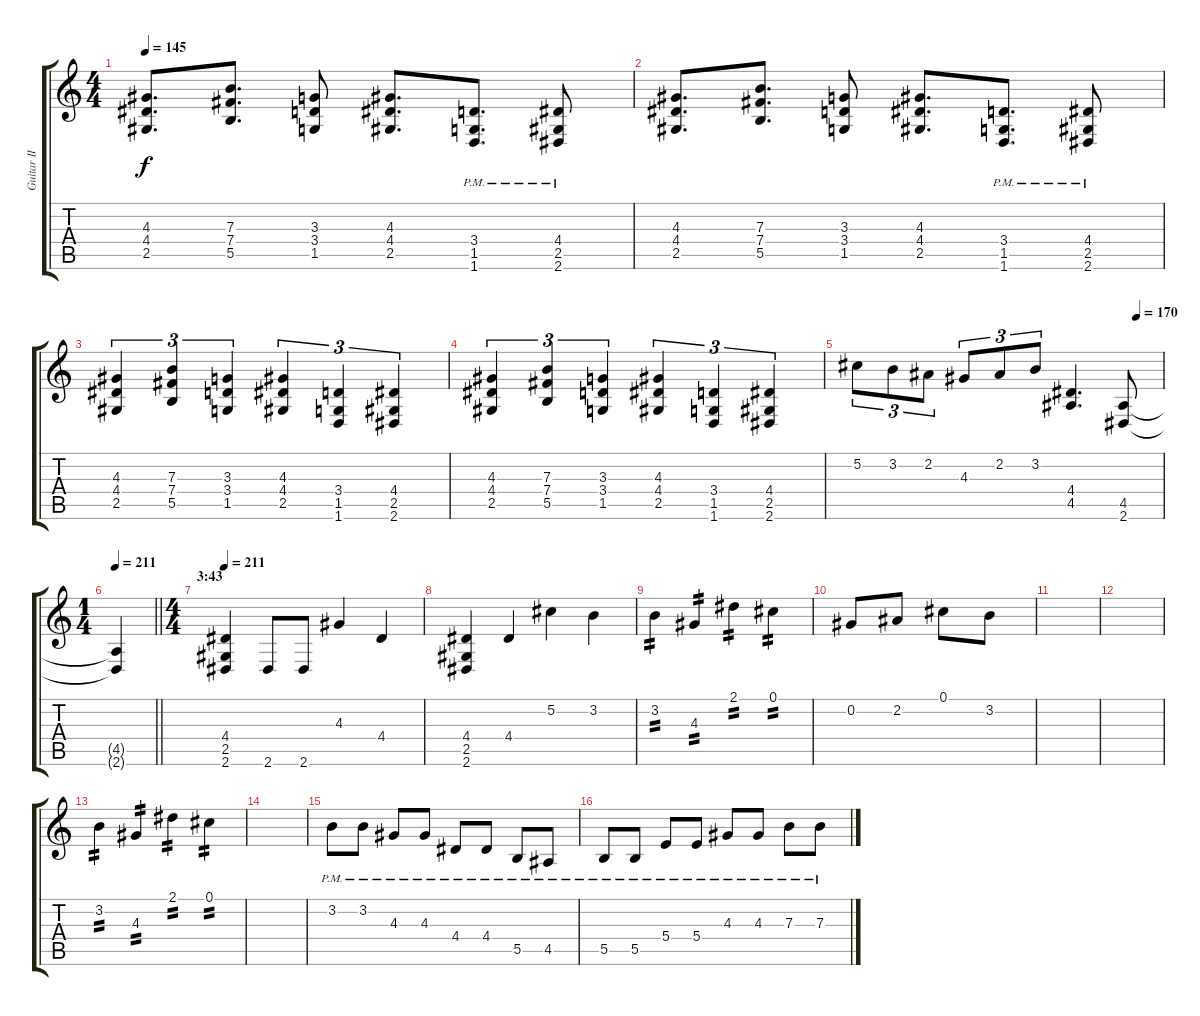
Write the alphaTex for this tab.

\track ("Guitar II" "Guitar II") {instrument distortionguitar}
\staff {score tabs}
\tuning (Db4 Ab3 E3 B2 Gb2 Db2) {hide}
\ts (4 4)
\tempo 145
\clef g2
\ks c
(4.3 4.4 2.5).8{d dy f} (7.3 7.4 5.5).8{d} (3.3 3.4 1.5).8 (4.3 4.4 2.5).8{d} (3.4{pm} 1.5{pm} 1.6{pm}).8{d} (4.4{pm} 2.5{pm} 2.6{pm}).8 |
(4.3 4.4 2.5).8{d} (7.3 7.4 5.5).8{d} (3.3 3.4 1.5).8 (4.3 4.4 2.5).8{d} (3.4{pm} 1.5{pm} 1.6{pm}).8{d} (4.4{pm} 2.5{pm} 2.6{pm}).8 |
(4.3 4.4 2.5).4{tu (3 2)} (7.3 7.4 5.5).4{tu (3 2)} (3.3 3.4 1.5).4{tu (3 2)} (4.3 4.4 2.5).4{tu (3 2)} (3.4 1.5 1.6).4{tu (3 2)} (4.4 2.5 2.6).4{tu (3 2)} |
(4.3 4.4 2.5).4{tu (3 2)} (7.3 7.4 5.5).4{tu (3 2)} (3.3 3.4 1.5).4{tu (3 2)} (4.3 4.4 2.5).4{tu (3 2)} (3.4 1.5 1.6).4{tu (3 2)} (4.4 2.5 2.6).4{tu (3 2)} |
\tempo (170 0.9166666666666666)
5.2.8{tu (3 2)} 3.2.8{tu (3 2)} 2.2.8{tu (3 2)} 4.3.8{tu (3 2)} 2.2.8{tu (3 2)} 3.2.8{tu (3 2)} (4.4 4.5).4{d} (4.5 2.6).8 |
\ts (1 4)
\tempo 211
\barLineRight lightlight
(4.5{t} 2.6{t}).4 |
\ts (4 4)
\section ("" "3:43")
\tempo 211
(4.4 2.5 2.6).4 2.6.8 2.6.8 4.3.4 4.4.4 |
(4.4 2.5 2.6).4 4.4.4 5.2.4 3.2.4 |
3.2.4{tp 2} 4.3.4{tp 2} 2.1.4{tp 2} 0.1.4{tp 2} |
0.2.8 2.2.8 0.1.8 3.2.8 |
|
|
3.2.4{tp 2} 4.3.4{tp 2} 2.1.4{tp 2} 0.1.4{tp 2} |
|
3.2{pm}.8 3.2{pm}.8 4.3{pm}.8 4.3{pm}.8 4.4{pm}.8 4.4{pm}.8 5.5{pm}.8 4.5{pm}.8 |
5.5{pm}.8 5.5{pm}.8 5.4{pm}.8 5.4{pm}.8 4.3{pm}.8 4.3{pm}.8 7.3{pm}.8 7.3{pm}.8
